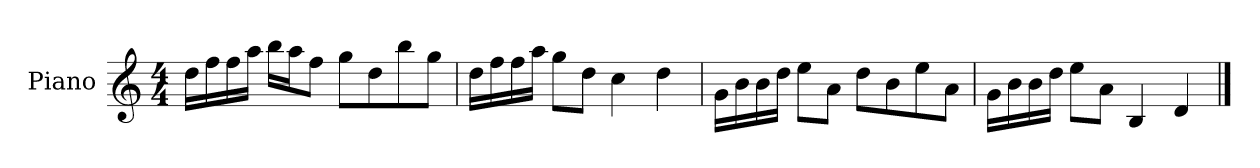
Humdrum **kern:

**kern
*part1
*staff1
*I"Piano
*I'P-no
*clefG2
*k[]
*M4/4
*MM90
=1
16dd\LL
16ff\
16ff\
16aa\JJ
16bb\LL
16aa\J
8ff\J
8gg\L
8dd\
8bb\
8gg\J
=2
16dd\LL
16ff\
16ff\
16aa\JJ
8gg\L
8dd\J
4cc\
4dd\
=3
16g\LL
16b\
16b\
16dd\JJ
8ee\L
8a\J
8dd\L
8b\
8ee\
8a\J
=4
16g\LL
16b\
16b\
16dd\JJ
8ee\L
8a\J
4B/
4d/
==
*-
